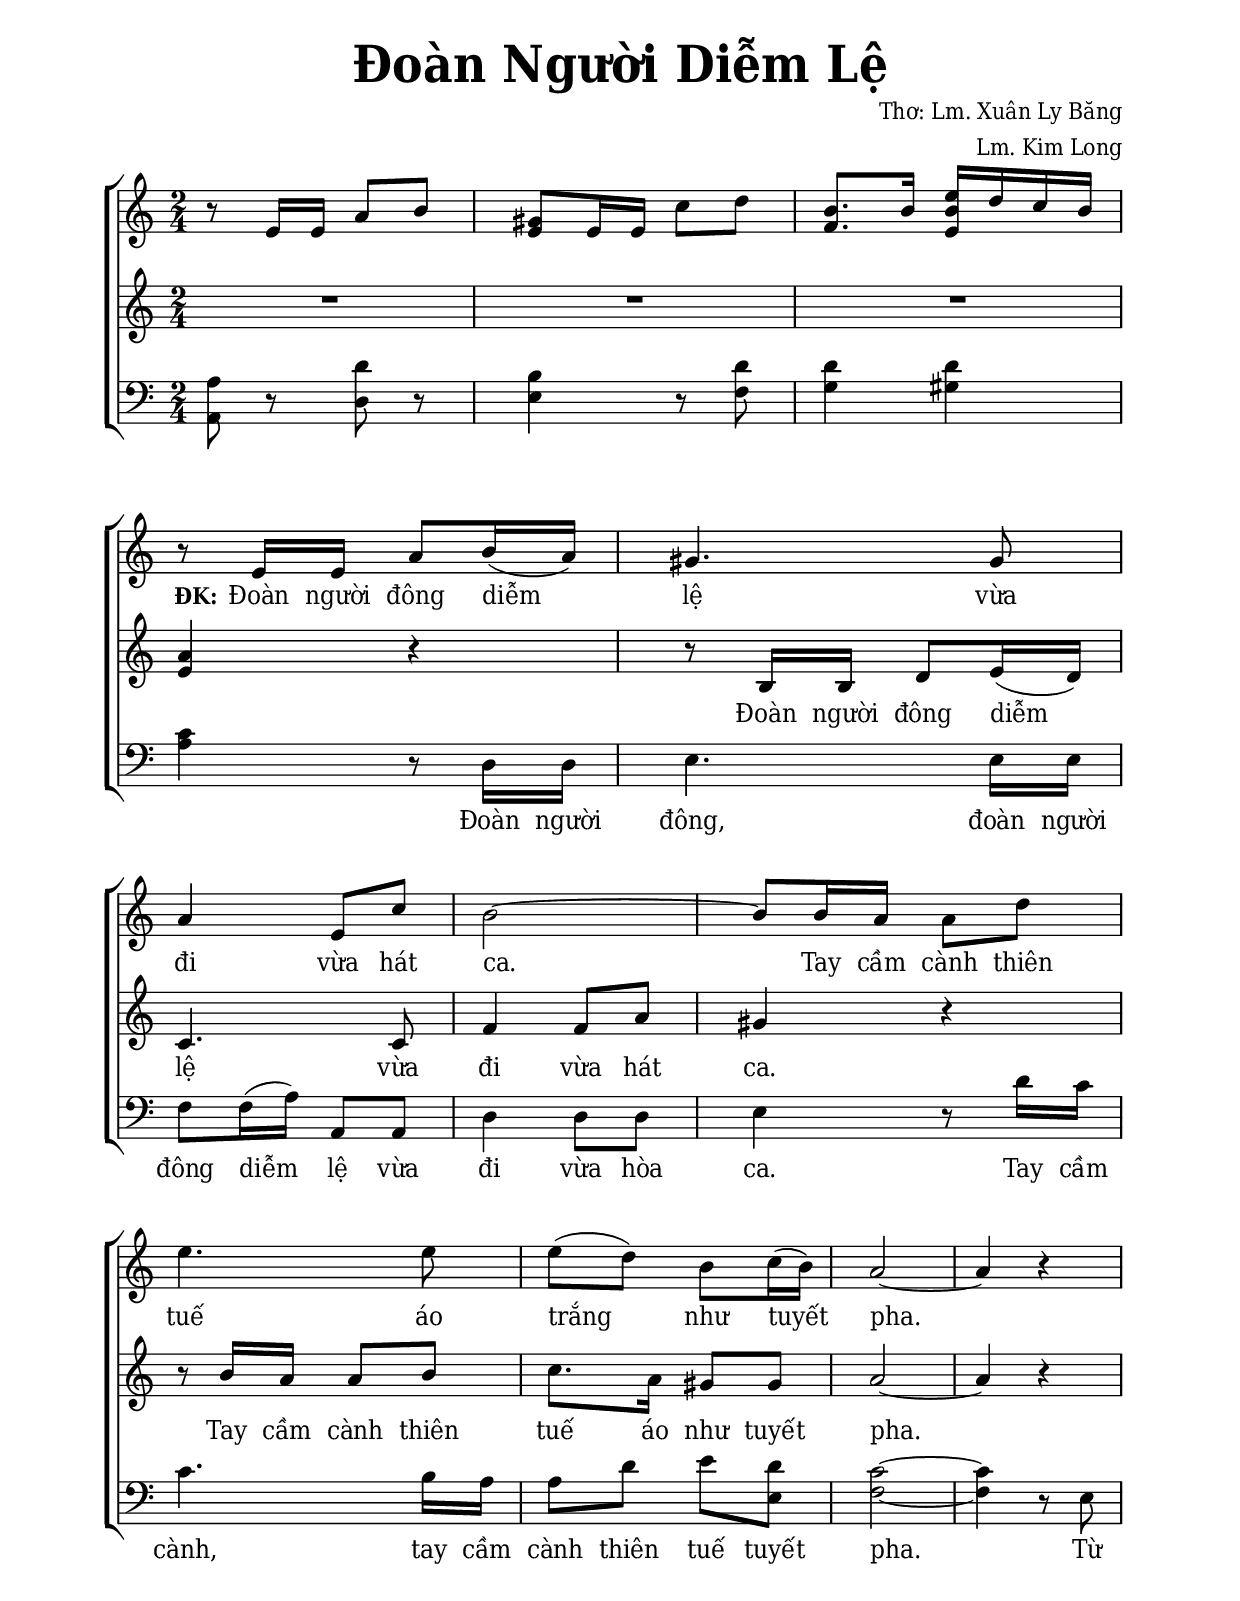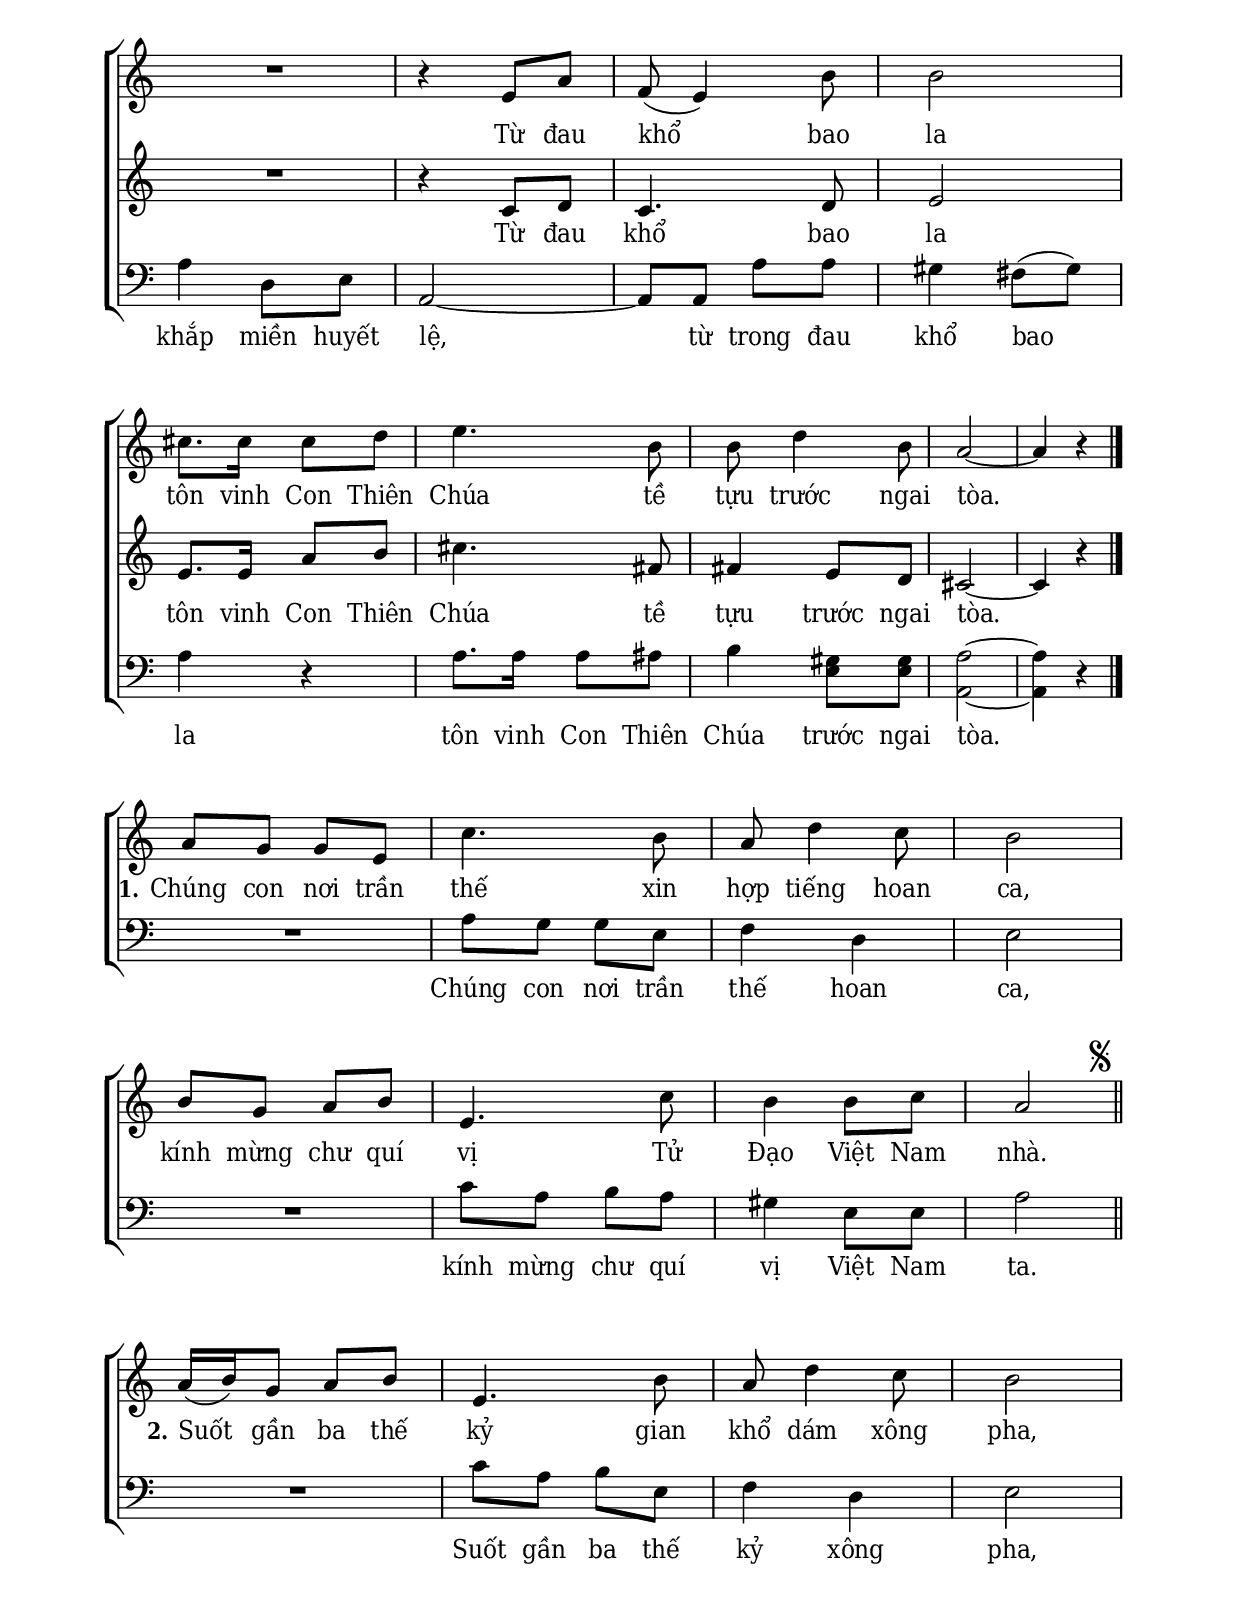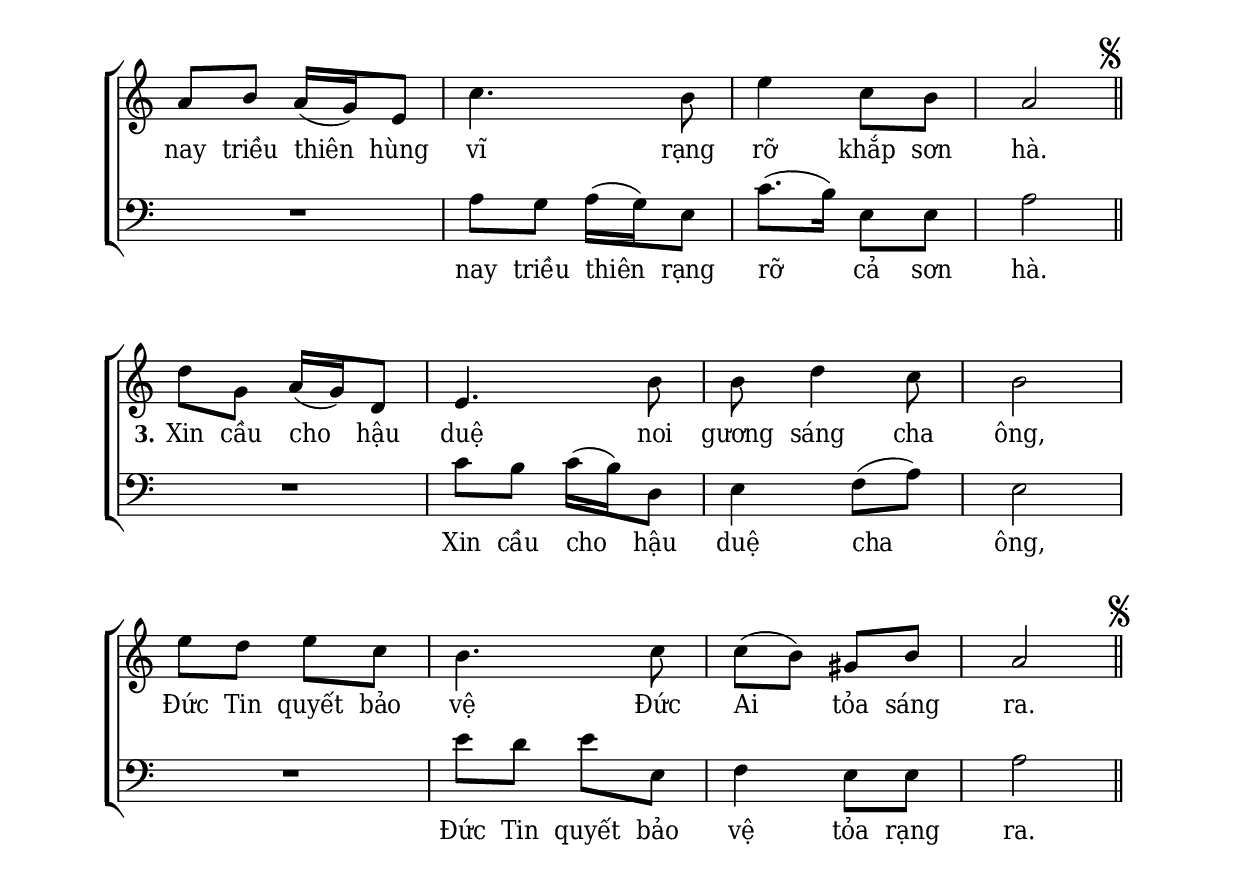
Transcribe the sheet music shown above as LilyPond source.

% Cài đặt chung
\version "2.22.1"
\include "english.ly"

\header {
  title = \markup { \fontsize #3 "Đoàn Người Diễm Lệ" }
  composer = "Thơ: Lm. Xuân Ly Băng"
  arranger = "Lm. Kim Long"
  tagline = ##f
}

% Nhạc
nhacDiepKhucSop = \relative c' {
  r8 e16 e a8 b |
  <gs e>8 e16 e c'8 d |
  <b f>8. b16 <e b e,>16 d c b | \break
  r8 e,16 e a8 b16 (a) |
  gs4. gs8 |
  a4 e8 c' |
  b2 ~ |
  b8 b16 a a8 d |
  e4. e8 |
  e (d) b c16 (b) |
  a2 ~ |
  a4 r |
  R2
  r4 e8 a |
  f8 (e4) b'8 |
  b2 |
  cs8. cs16 cs8 d |
  e4. b8 |
  b d4 b8 |
  a2 ~ |
  a4 r \bar "|." \break
  
  a8 g g e |
  c'4. b8 |
  a d4 c8 |
  b2 |
  b8 g a b |
  e,4. c'8 |
  b4 b8 c |
  \once \override Score.RehearsalMark.font-size = #0.1
  \tweak extra-offset #'(13 . 0)
  \mark \markup { \musicglyph #"scripts.segno" }
  a2 \bar "||" \break
  
  a16 (b) g8 a b |
  e,4. b'8 |
  a d4 c8 |
  b2 |
  a8 b a16 (g) e8 |
  c'4. b8 |
  e4 c8 b |
  \once \override Score.RehearsalMark.font-size = #0.1
  \tweak extra-offset #'(13 . 0)
  \mark \markup { \musicglyph #"scripts.segno" }
  a2 \bar "||" \break
  
  d8 g, a16 (g) d8 |
  e4. b'8 |
  b d4 c8 |
  b2 |
  e8 d e c |
  b4. c8 |
  c (b) gs b |
  a2
  \once \override Score.RehearsalMark.font-size = #0.1
  \mark \markup { \musicglyph #"scripts.segno" }
  \bar "||"
}

nhacDiepKhucAlto = \relative c'' {
  R2*3
  <a e>4 r |
  r8 b,16 b d8 e16 (d) |
  c4. c8 |
  f4 f8 a |
  gs4 r |
  r8 b16 a a8 b |
  c8. a16 gs8 gs |
  a2 ~ |
  a4 r |
  R2
  r4 c,8 d |
  c4. d8 |
  e2 |
  e8. e16 a8 b |
  cs4. fs,8 |
  fs4 e8 d |
  cs2 ~ |
  cs4 r
}

nhacDiepKhucBas = \relative c' {
  <a a,>8 r <d d,> r |
  <b e,>4 r8 <d f,>8 |
  <d g,>4 <d gs,> |
  <c a> r8 d,16 d |
  e4. e16 e |
  f8 f16 (a) a,8 a |
  d4 d8 d |
  e4 r8 d'16 c |
  c4. b16 a |
  a8 d e <d e,> |
  <c f,>2 ~ |
  <c f,>4 r8 e, |
  a4 d,8 e |
  a,2 ~ |
  a8 a a' a |
  gs4 fs8 (gs) |
  a4 r |
  a8. a16 a8 as |
  b4 <gs e>8 <gs e> |
  <a a,>2 ~ |
  <a a,>4 r |
  
  R2
  a8 g g e |
  f4 d |
  e2 |
  R2
  c'8 a b a |
  gs4 e8 e |
  a2 |
  
  R2
  c8 a b e, |
  f4 d |
  e2 |
  R2
  a8 g a16 (g) e8 |
  c'8. (b16) e,8 e |
  a2 |
  
  R2
  c8 b c16 (b) d,8 |
  e4 f8 (a) |
  e2 |
  R2
  e'8 d e e, |
  f4 e8 e |
  a2
}

% Lời
loiDiepKhucSop = \lyricmode {
  \repeat unfold 15 { _ }
  \set stanza = "ĐK:"
  Đoàn người đông diễm lệ vừa đi vừa hát ca.
  Tay cầm cành thiên tuế áo trắng như tuyết pha.
  Từ đau khổ bao la tôn vinh Con Thiên Chúa
  tề tựu trước ngai tòa.
  
  \set stanza = "1."
  Chúng con nơi trần thế xin hợp tiếng hoan ca,
  kính mừng chư quí vị Tử Đạo Việt Nam nhà.
  
  \set stanza = "2."
  Suốt gần ba thế kỷ gian khổ dám xông pha,
  nay triều thiên hùng vĩ rạng rỡ khắp sơn hà.
  
  \set stanza = "3."
  Xin cầu cho hậu duệ noi gương sáng cha ông,
  Đức Tin quyết bảo vệ Đức Ai tỏa sáng ra.
}

loiDiepKhucAlto = \lyricmode {
  _ Đoàn người đông diễm lệ vừa đi vừa hát ca.
  Tay cầm cành thiên tuế áo như tuyết pha.
  Từ đau khổ bao la tôn vinh Con Thiên Chúa
  tề tựu trước ngai tòa.
}

loiDiepKhucBas = \lyricmode {
  \repeat unfold 7 { _ }
  Đoàn người đông, đoàn người đông diễm lệ
  vừa đi vừa hòa ca.
  Tay cầm cành, tay cầm cành thiên tuế tuyết pha.
  Từ khắp miền huyết lệ, từ trong đau khổ bao la
  tôn vinh Con Thiên Chúa trước ngai tòa.
  
  Chúng con nơi trần thế hoan ca,
  kính mừng chư quí vị Việt Nam ta.
  
  Suốt gần ba thế kỷ xông pha,
  nay triều thiên rạng rỡ cả sơn hà.
  
  Xin cầu cho hậu duệ cha ông,
  Đức Tin quyết bảo vệ tỏa rạng ra.
}

% Dàn trang
\paper {
  #(set-paper-size "a4")
  top-margin = 15\mm
  bottom-margin = 20\mm
  left-margin = 20\mm
  right-margin = 20\mm
  indent = #0
  #(define fonts
    (make-pango-font-tree
      "Deja Vu Serif Condensed"
      "Deja Vu Serif Condensed"
      "Deja Vu Serif Condensed"
      (/ 20 20)))
  print-page-number = #f
  %page-count = #2
}

TongNhip = {
  \key c \major \time 2/4
  \set Timing.beamExceptions = #'()
  \set Timing.baseMoment = #(ly:make-moment 1/4)
  \set Timing.beatStructure = #'(1 1)
}

% Đổi kích thước nốt cho bè phụ
notBePhu =
#(define-music-function (font-size music) (number? ly:music?)
   (for-some-music
     (lambda (m)
       (if (music-is-of-type? m 'rhythmic-event)
           (begin
             (set! (ly:music-property m 'tweaks)
                   (cons `(font-size . ,font-size)
                         (ly:music-property m 'tweaks)))
             #t)
           #f))
     music)
   music)

\score {
  \new ChoirStaff <<
    \new Staff <<
        \clef treble
        \new Voice = beSop {
          \TongNhip \nhacDiepKhucSop
        }
      \new Lyrics \lyricsto beSop \loiDiepKhucSop
    >>
    \new Staff <<
        \clef treble
        \new Voice = beAlto {
          \TongNhip \nhacDiepKhucAlto
        }
      \new Lyrics \lyricsto beAlto \loiDiepKhucAlto
    >>
    \new Staff <<
        \clef "bass"
        \new Voice = beBas {
          \TongNhip \nhacDiepKhucBas
        }
      \new Lyrics \lyricsto beBas \loiDiepKhucBas
    >>
  >>
  \layout {
    \override Lyrics.LyricSpace.minimum-distance = #1.5
    \override Score.BarNumber.break-visibility = ##(#f #f #f)
    \override Score.SpacingSpanner.uniform-stretching = ##t
  }
}
